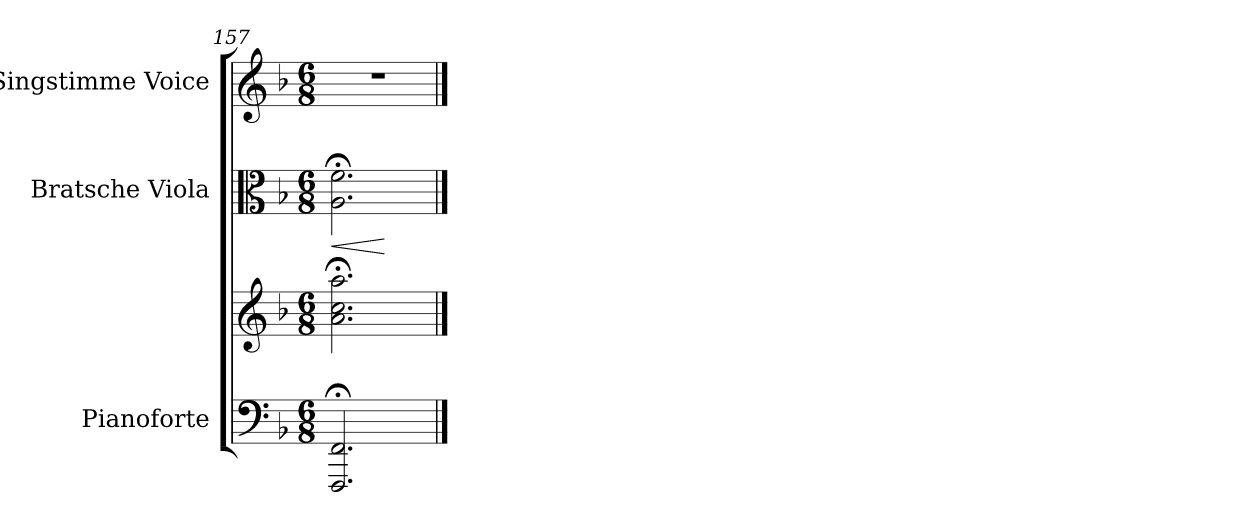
**kern	**kern	**kern	**dynam	**kern
*part3	*part3	*part2	*part2	*part1
*staff4	*staff3	*staff2	*staff2	*staff1
*I"Pianoforte	*	*I"Bratsche Viola	*	*I"Singstimme Voice
*I'Pno	*	*I'Vla	*	*
*clefF4	*clefG2	*clefC3	*	*clefG2
*k[b-]	*k[b-]	*k[b-]	*	*k[b-]
*M6/8	*M6/8	*M6/8	*	*M6/8
=157	=157	=157	=157	=157
!	!	!	!LO:HP:b	!
*	*	*^	*	*
2.FFF/;< 2.FF/;<	2.a\;< 2.cc\;< 2.aa\;<	2.A\;< 2.f\;<	4.ryy	<	2.r
.	.	.	4.ryy	[	.
*	*	*v	*v	*	*
==	==	==	==	==
*-	*-	*-	*-	*-
